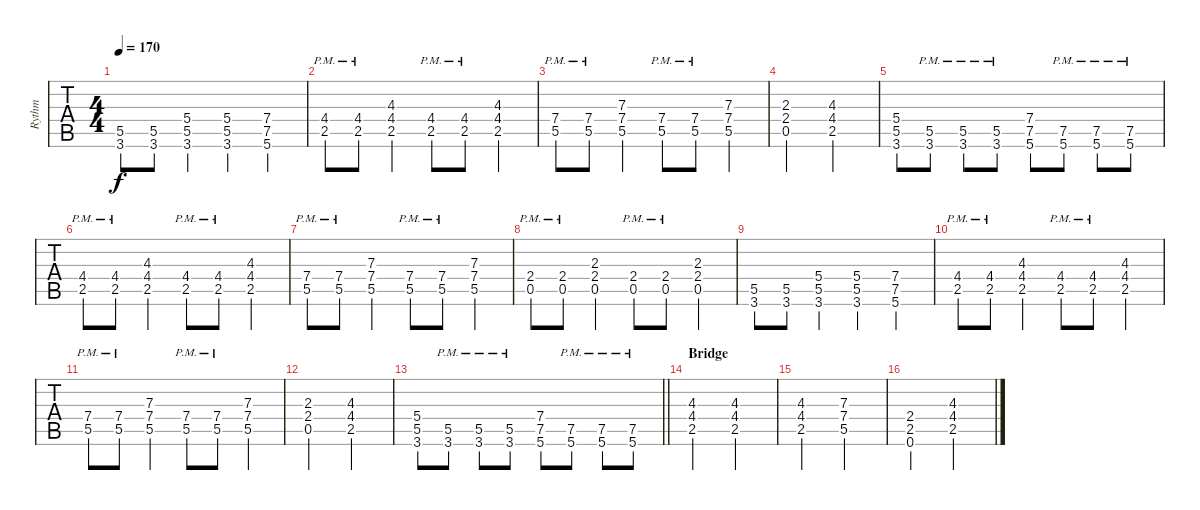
\track ("Rythm" "Rythm") {instrument distortionguitar}
\staff {tabs}
\tuning (E4 B3 G3 D3 A2 E2) {hide}
\ts (4 4)
\tempo 170
\clef g2
\ks c
(5.5 3.6).8{dy f} (5.5 3.6).8 (5.4 5.5 3.6).4 (5.4 5.5 3.6).4 (7.4 7.5 5.6).4 |
(4.4{pm} 2.5{pm}).8 (4.4{pm} 2.5{pm}).8 (4.3 4.4 2.5).4 (4.4{pm} 2.5{pm}).8 (4.4{pm} 2.5{pm}).8 (4.3 4.4 2.5).4 |
(7.4{pm} 5.5{pm}).8 (7.4{pm} 5.5{pm}).8 (7.3 7.4 5.5).4 (7.4{pm} 5.5{pm}).8 (7.4{pm} 5.5{pm}).8 (7.3 7.4 5.5).4 |
(2.3 2.4 0.5).2 (4.3 4.4 2.5).2 |
(5.4 5.5 3.6).8 (5.5{pm} 3.6{pm}).8 (5.5{pm} 3.6{pm}).8 (5.5{pm} 3.6{pm}).8 (7.4 7.5 5.6).8 (7.5{pm} 5.6{pm}).8 (7.5{pm} 5.6{pm}).8 (7.5{pm} 5.6{pm}).8 |
(4.4{pm} 2.5{pm}).8 (4.4{pm} 2.5{pm}).8 (4.3 4.4 2.5).4 (4.4{pm} 2.5{pm}).8 (4.4{pm} 2.5{pm}).8 (4.3 4.4 2.5).4 |
(7.4{pm} 5.5{pm}).8 (7.4{pm} 5.5{pm}).8 (7.3 7.4 5.5).4 (7.4{pm} 5.5{pm}).8 (7.4{pm} 5.5{pm}).8 (7.3 7.4 5.5).4 |
(2.4{pm} 0.5{pm}).8 (2.4{pm} 0.5{pm}).8 (2.3 2.4 0.5).4 (2.4{pm} 0.5{pm}).8 (2.4{pm} 0.5{pm}).8 (2.3 2.4 0.5).4 |
(5.5 3.6).8 (5.5 3.6).8 (5.4 5.5 3.6).4 (5.4 5.5 3.6).4 (7.4 7.5 5.6).4 |
(4.4{pm} 2.5{pm}).8 (4.4{pm} 2.5{pm}).8 (4.3 4.4 2.5).4 (4.4{pm} 2.5{pm}).8 (4.4{pm} 2.5{pm}).8 (4.3 4.4 2.5).4 |
(7.4{pm} 5.5{pm}).8 (7.4{pm} 5.5{pm}).8 (7.3 7.4 5.5).4 (7.4{pm} 5.5{pm}).8 (7.4{pm} 5.5{pm}).8 (7.3 7.4 5.5).4 |
(2.3 2.4 0.5).2 (4.3 4.4 2.5).2 |
\barLineRight lightlight
(5.4 5.5 3.6).8 (5.5{pm} 3.6{pm}).8 (5.5{pm} 3.6{pm}).8 (5.5{pm} 3.6{pm}).8 (7.4 7.5 5.6).8 (7.5{pm} 5.6{pm}).8 (7.5{pm} 5.6{pm}).8 (7.5{pm} 5.6{pm}).8 |
\section ("" "Bridge")
(4.3 4.4 2.5).2 (4.3 4.4 2.5).2 |
(4.3 4.4 2.5).2 (7.3 7.4 5.5).2 |
(2.4 2.5 0.6).2 (4.3 4.4 2.5).2
